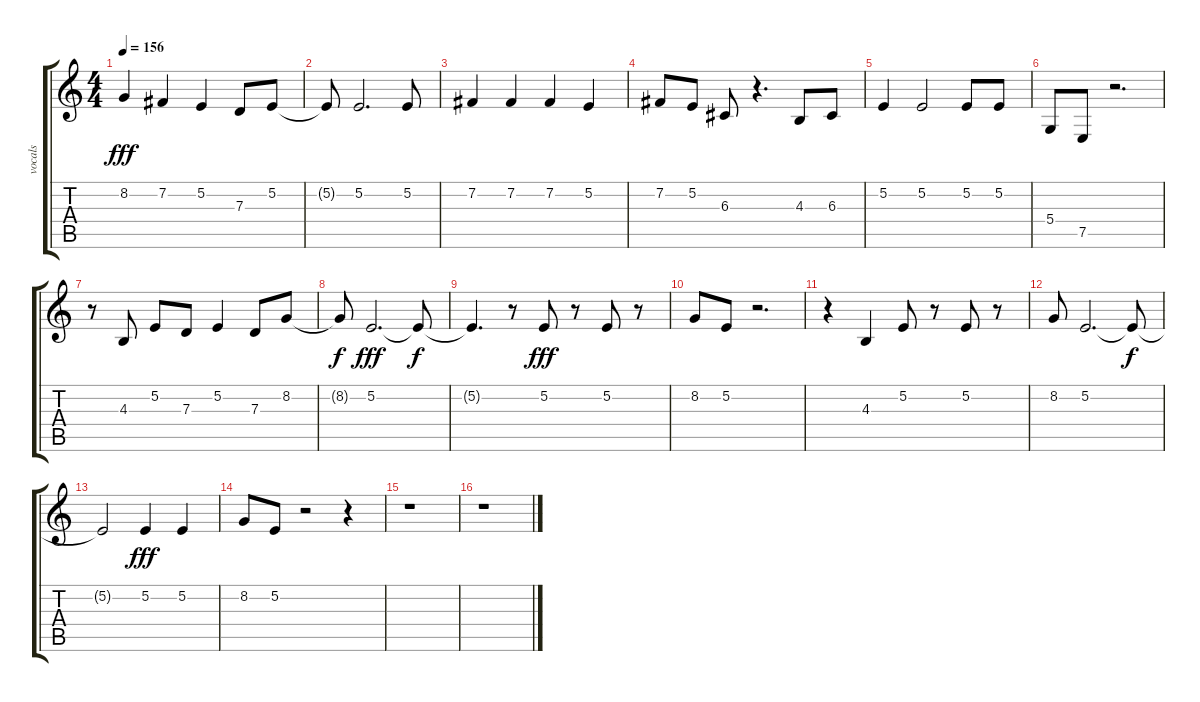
\track ("vocals" "vocals") {instrument rockorgan}
\staff {score tabs}
\tuning (E4 B3 G3 D3 A2 E2) {hide}
\ts (4 4)
\tempo 156
\clef g2
\ks c
8.2.4{dy fff} 7.2.4 5.2.4 7.3.8 5.2.8 |
5.2{t}.8 5.2.2{d} 5.2.8 |
7.2.4 7.2.4 7.2.4 5.2.4 |
7.2.8 5.2.8 6.3.8 r.4{d} 4.3.8 6.3.8 |
5.2.4 5.2.2 5.2.8 5.2.8 |
5.4.8 7.5.8 r.2{d} |
r.8 4.3.8 5.2.8 7.3.8 5.2.4 7.3.8 8.2.8 |
8.2{t}.8{dy f} 5.2.2{d dy fff} 5.2{t}.8{dy f} |
5.2{t}.4{d} r.8 5.2.8{dy fff} r.8 5.2.8 r.8 |
8.2.8 5.2.8 r.2{d} |
r.4 4.3.4 5.2.8 r.8 5.2.8 r.8 |
8.2.8 5.2.2{d} 5.2{t}.8{dy f} |
5.2{t}.2 5.2.4{dy fff} 5.2.4 |
8.2.8 5.2.8 r.2 r.4 |
r.1 |
r.1
